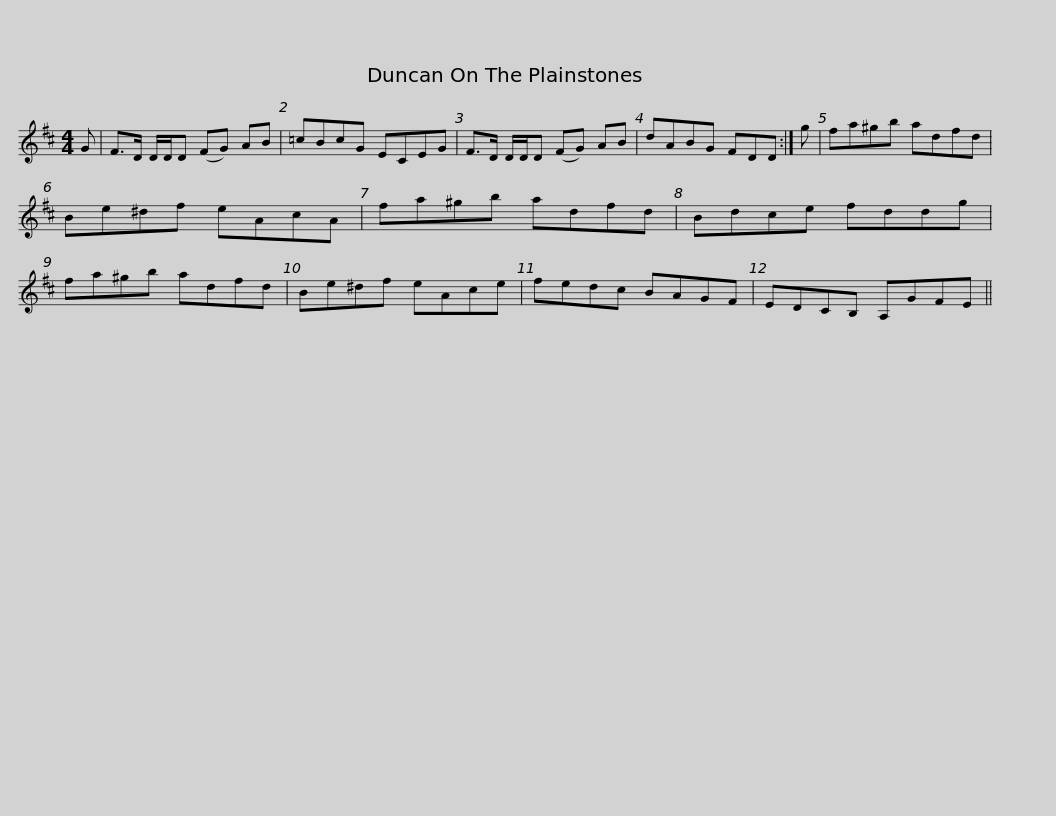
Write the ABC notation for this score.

X:1
L:1/8
M:4/4
I:linebreak $
K:D
V:1 treble
V:1
 G | F>D D/D/D (FG) AB | =cBcG ECEG | F>D D/D/D (FG) AB | dABG FDD :| %5
 g |$ fa^gb adfd | Be^df eAcA | fa^gb adfd | Bdce fddg | %10
 fa^gb adfd |$ Be^df eAce | fedc BAGF | EDCB, A,GFE || %14
